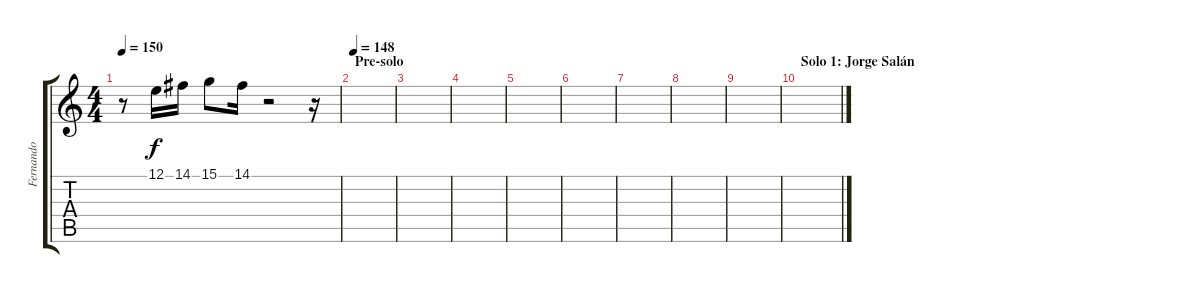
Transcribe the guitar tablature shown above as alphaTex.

\track ("Fernando" "Fernando") {instrument flute}
\staff {score tabs}
\tuning (E4 B3 G3 D3 A2 E2) {hide}
\ts (4 4)
\tempo 150
\clef g2
\ks c
r.8{dy f} 12.1.16 14.1.16 15.1.8 14.1.16 r.2 r.16 |
\section ("" "Pre-solo")
\tempo 148
|
|
|
|
|
|
|
|
\section ("" "Solo 1: Jorge Salán")
